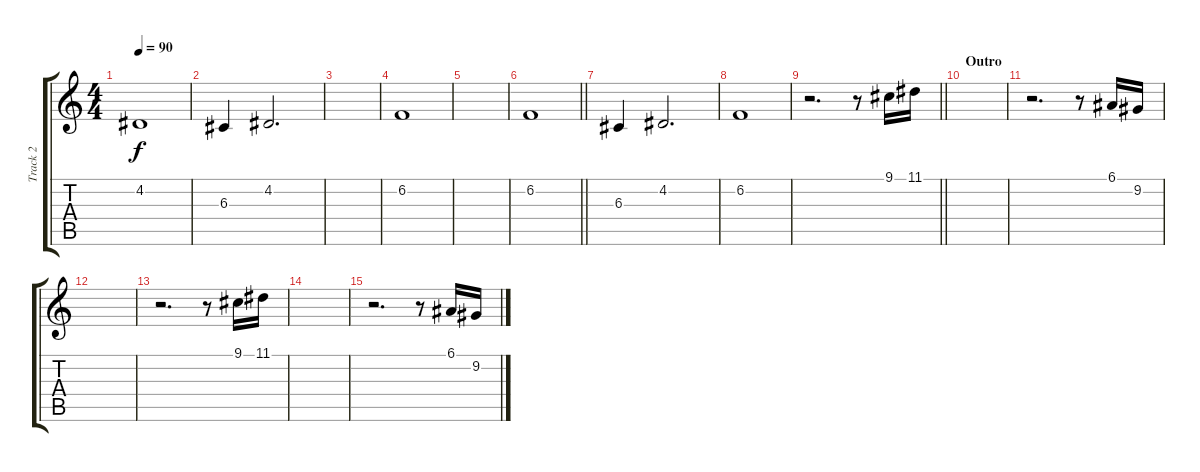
\track ("Track 2" "Track 2") {instrument celesta}
\staff {score tabs}
\tuning (E4 B3 G3 D3 A2 E2) {hide}
\ts (4 4)
\tempo 90
\clef g2
\ks c
4.2.1{dy f} |
6.3.4 4.2.2{d} |
|
6.2.1 |
|
\barLineRight lightlight
6.2.1 |
6.3.4 4.2.2{d} |
6.2.1 |
\barLineRight lightlight
r.2{d} r.8 9.1.16 11.1.16 |
\section ("" "Outro")
|
r.2{d} r.8 6.1.16 9.2.16 |
|
r.2{d} r.8 9.1.16 11.1.16 |
|
r.2{d} r.8 6.1.16 9.2.16
